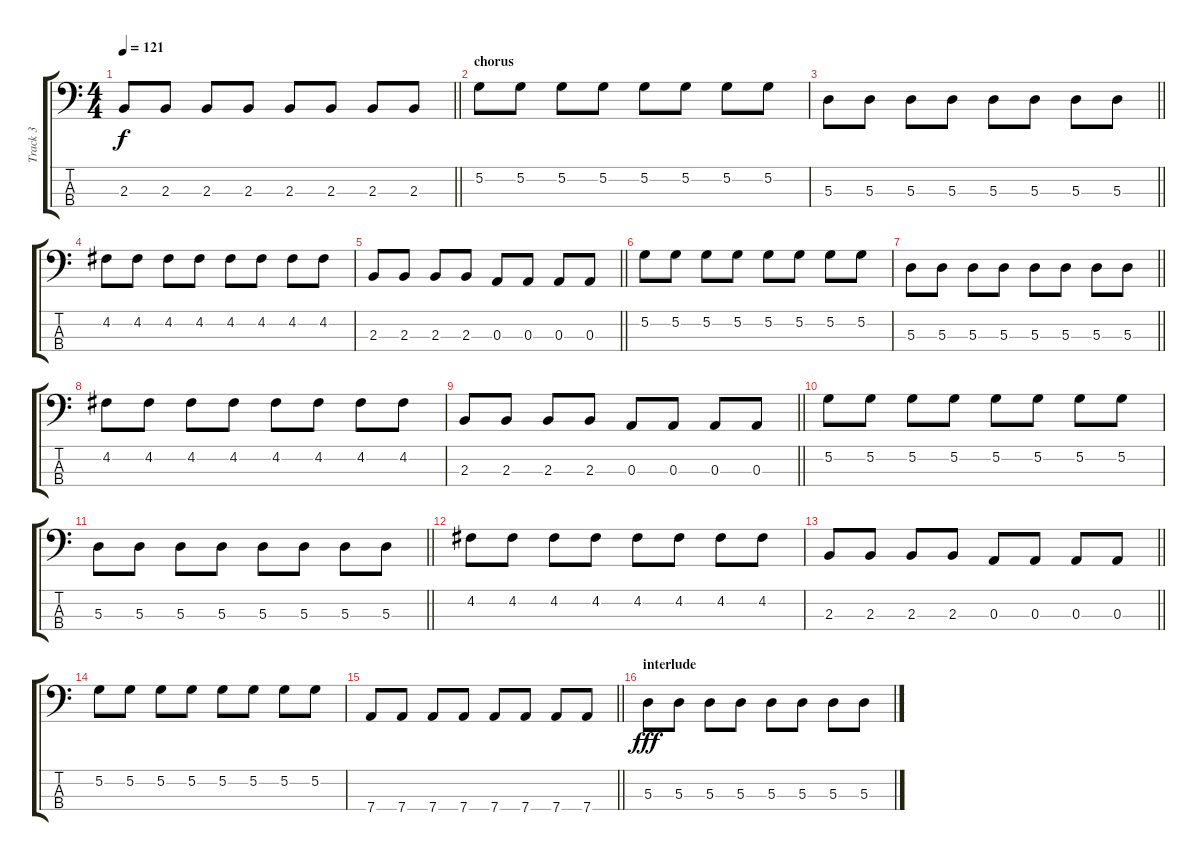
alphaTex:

\track ("Track 3" "Track 3") {instrument electricbassfinger}
\staff {score tabs}
\tuning (G2 D2 A1 D1) {hide}
\ts (4 4)
\tempo 121
\clef f4
\barLineRight lightlight
\ks c
2.3.8{dy f} 2.3.8 2.3.8 2.3.8 2.3.8 2.3.8 2.3.8 2.3.8 |
\section ("" "chorus")
5.2.8 5.2.8 5.2.8 5.2.8 5.2.8 5.2.8 5.2.8 5.2.8 |
\barLineRight lightlight
5.3.8 5.3.8 5.3.8 5.3.8 5.3.8 5.3.8 5.3.8 5.3.8 |
4.2.8 4.2.8 4.2.8 4.2.8 4.2.8 4.2.8 4.2.8 4.2.8 |
\barLineRight lightlight
2.3.8 2.3.8 2.3.8 2.3.8 0.3.8 0.3.8 0.3.8 0.3.8 |
5.2.8 5.2.8 5.2.8 5.2.8 5.2.8 5.2.8 5.2.8 5.2.8 |
\barLineRight lightlight
5.3.8 5.3.8 5.3.8 5.3.8 5.3.8 5.3.8 5.3.8 5.3.8 |
4.2.8 4.2.8 4.2.8 4.2.8 4.2.8 4.2.8 4.2.8 4.2.8 |
\barLineRight lightlight
2.3.8 2.3.8 2.3.8 2.3.8 0.3.8 0.3.8 0.3.8 0.3.8 |
5.2.8 5.2.8 5.2.8 5.2.8 5.2.8 5.2.8 5.2.8 5.2.8 |
\barLineRight lightlight
5.3.8 5.3.8 5.3.8 5.3.8 5.3.8 5.3.8 5.3.8 5.3.8 |
4.2.8 4.2.8 4.2.8 4.2.8 4.2.8 4.2.8 4.2.8 4.2.8 |
\barLineRight lightlight
2.3.8 2.3.8 2.3.8 2.3.8 0.3.8 0.3.8 0.3.8 0.3.8 |
5.2.8 5.2.8 5.2.8 5.2.8 5.2.8 5.2.8 5.2.8 5.2.8 |
\barLineRight lightlight
7.4.8 7.4.8 7.4.8 7.4.8 7.4.8 7.4.8 7.4.8 7.4.8 |
\section ("" "interlude")
5.3.8{dy fff} 5.3.8 5.3.8 5.3.8 5.3.8 5.3.8 5.3.8 5.3.8
